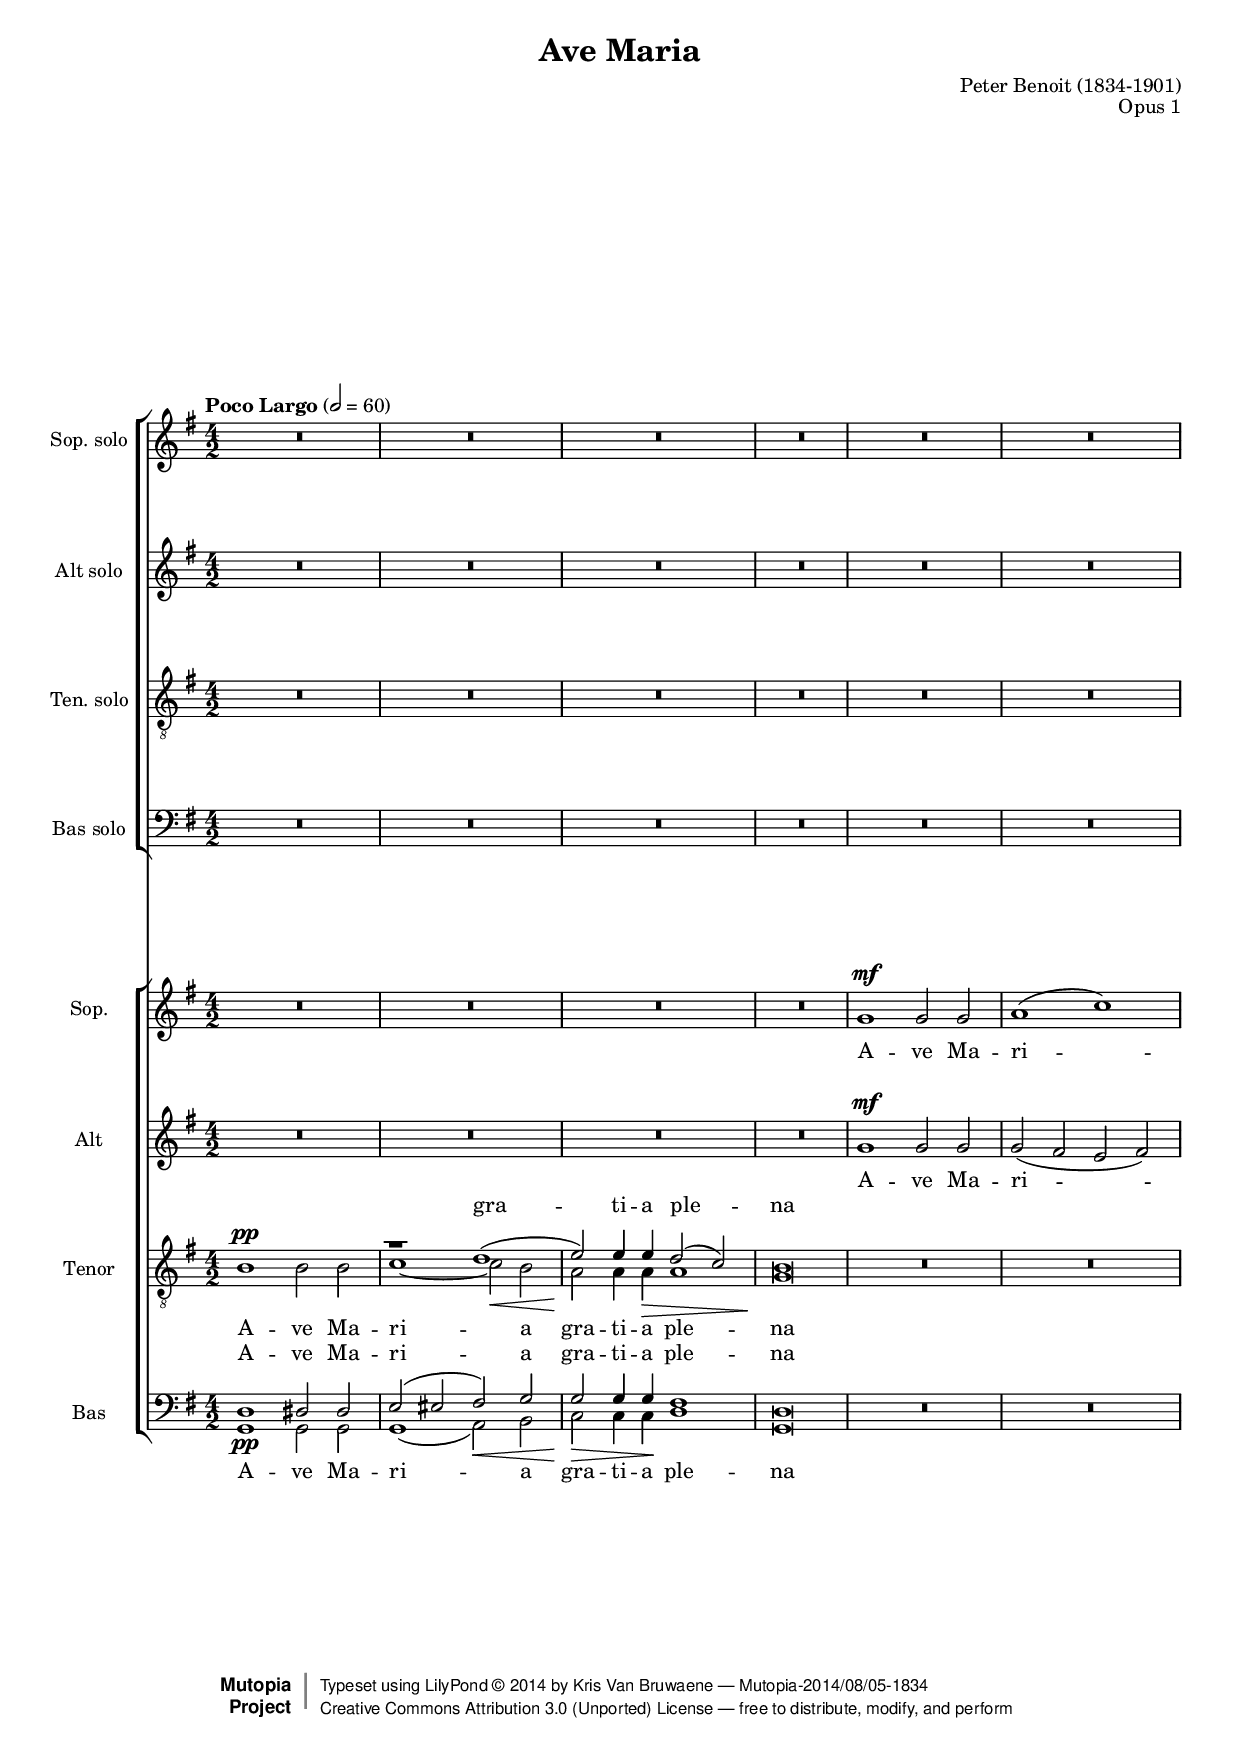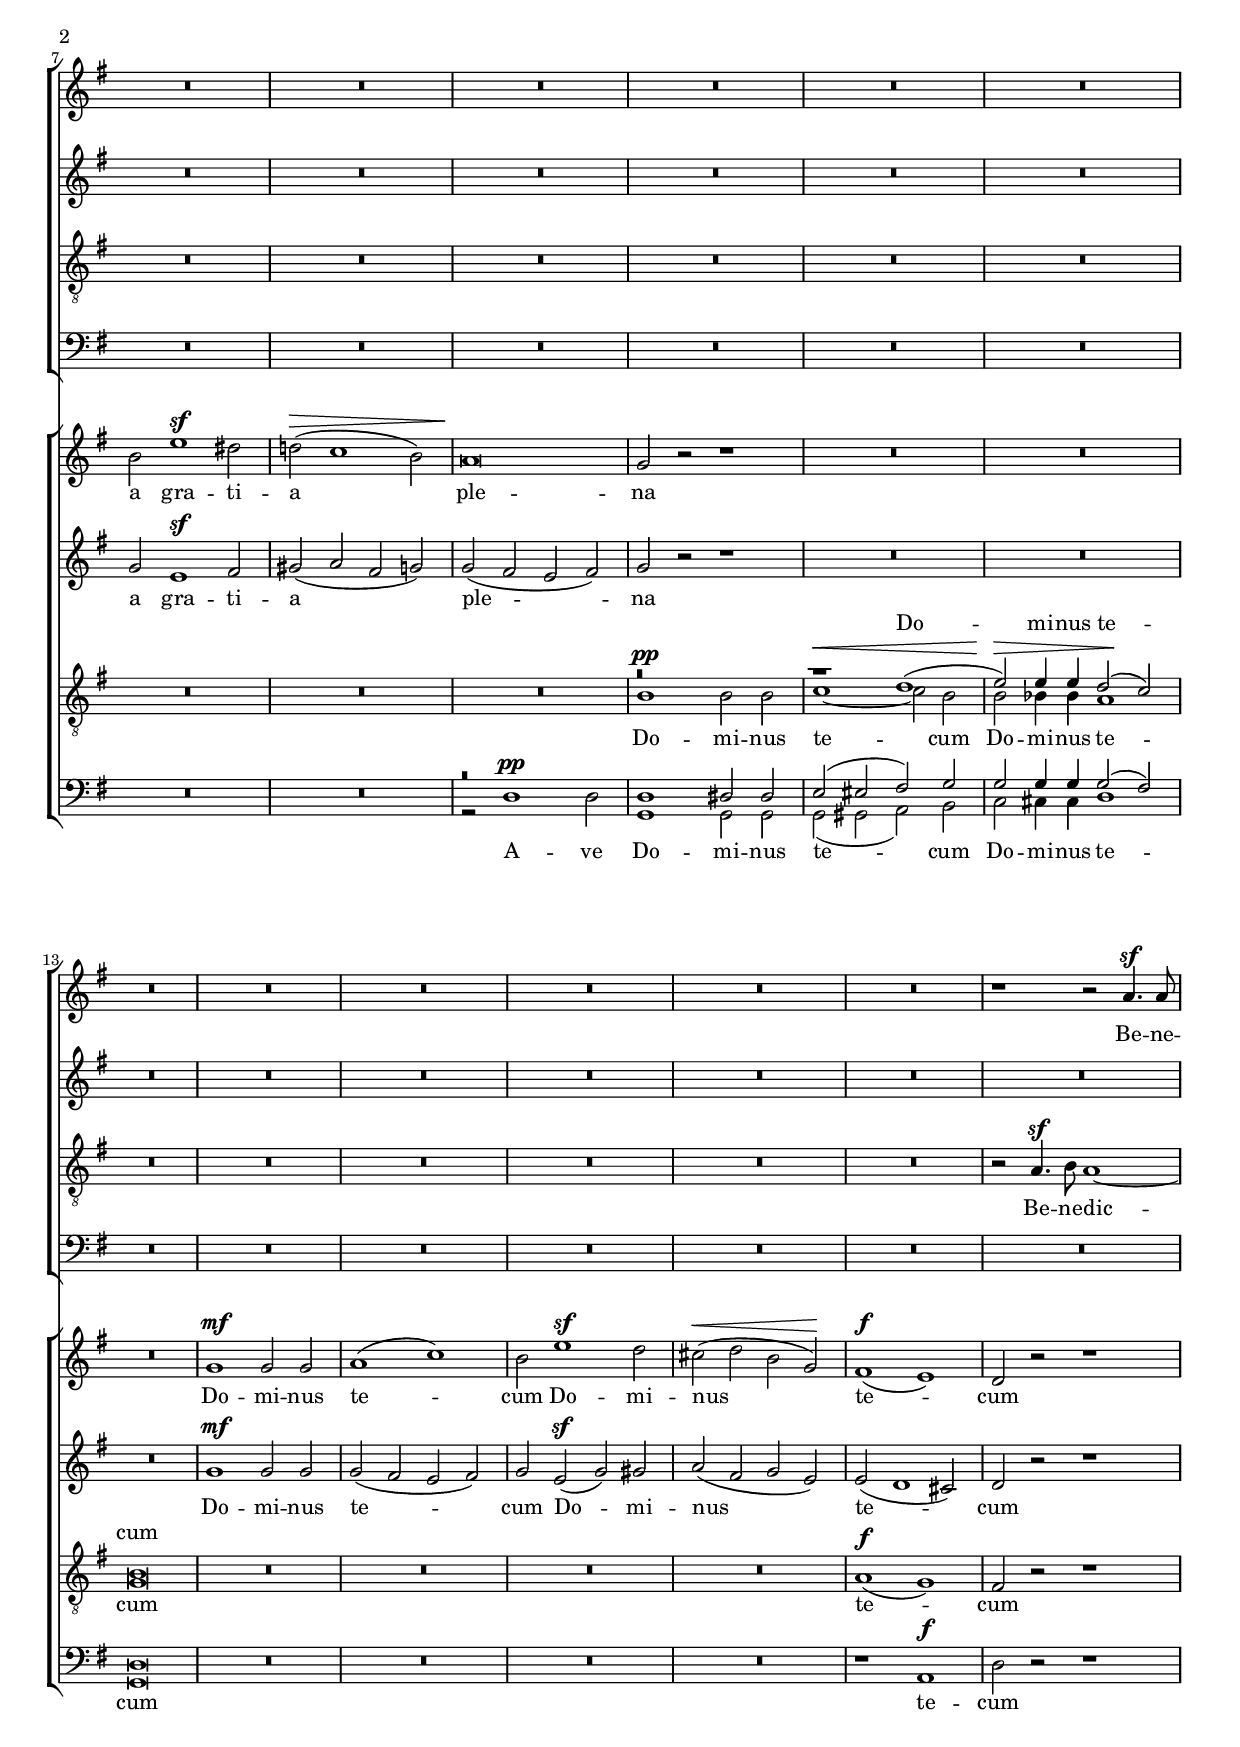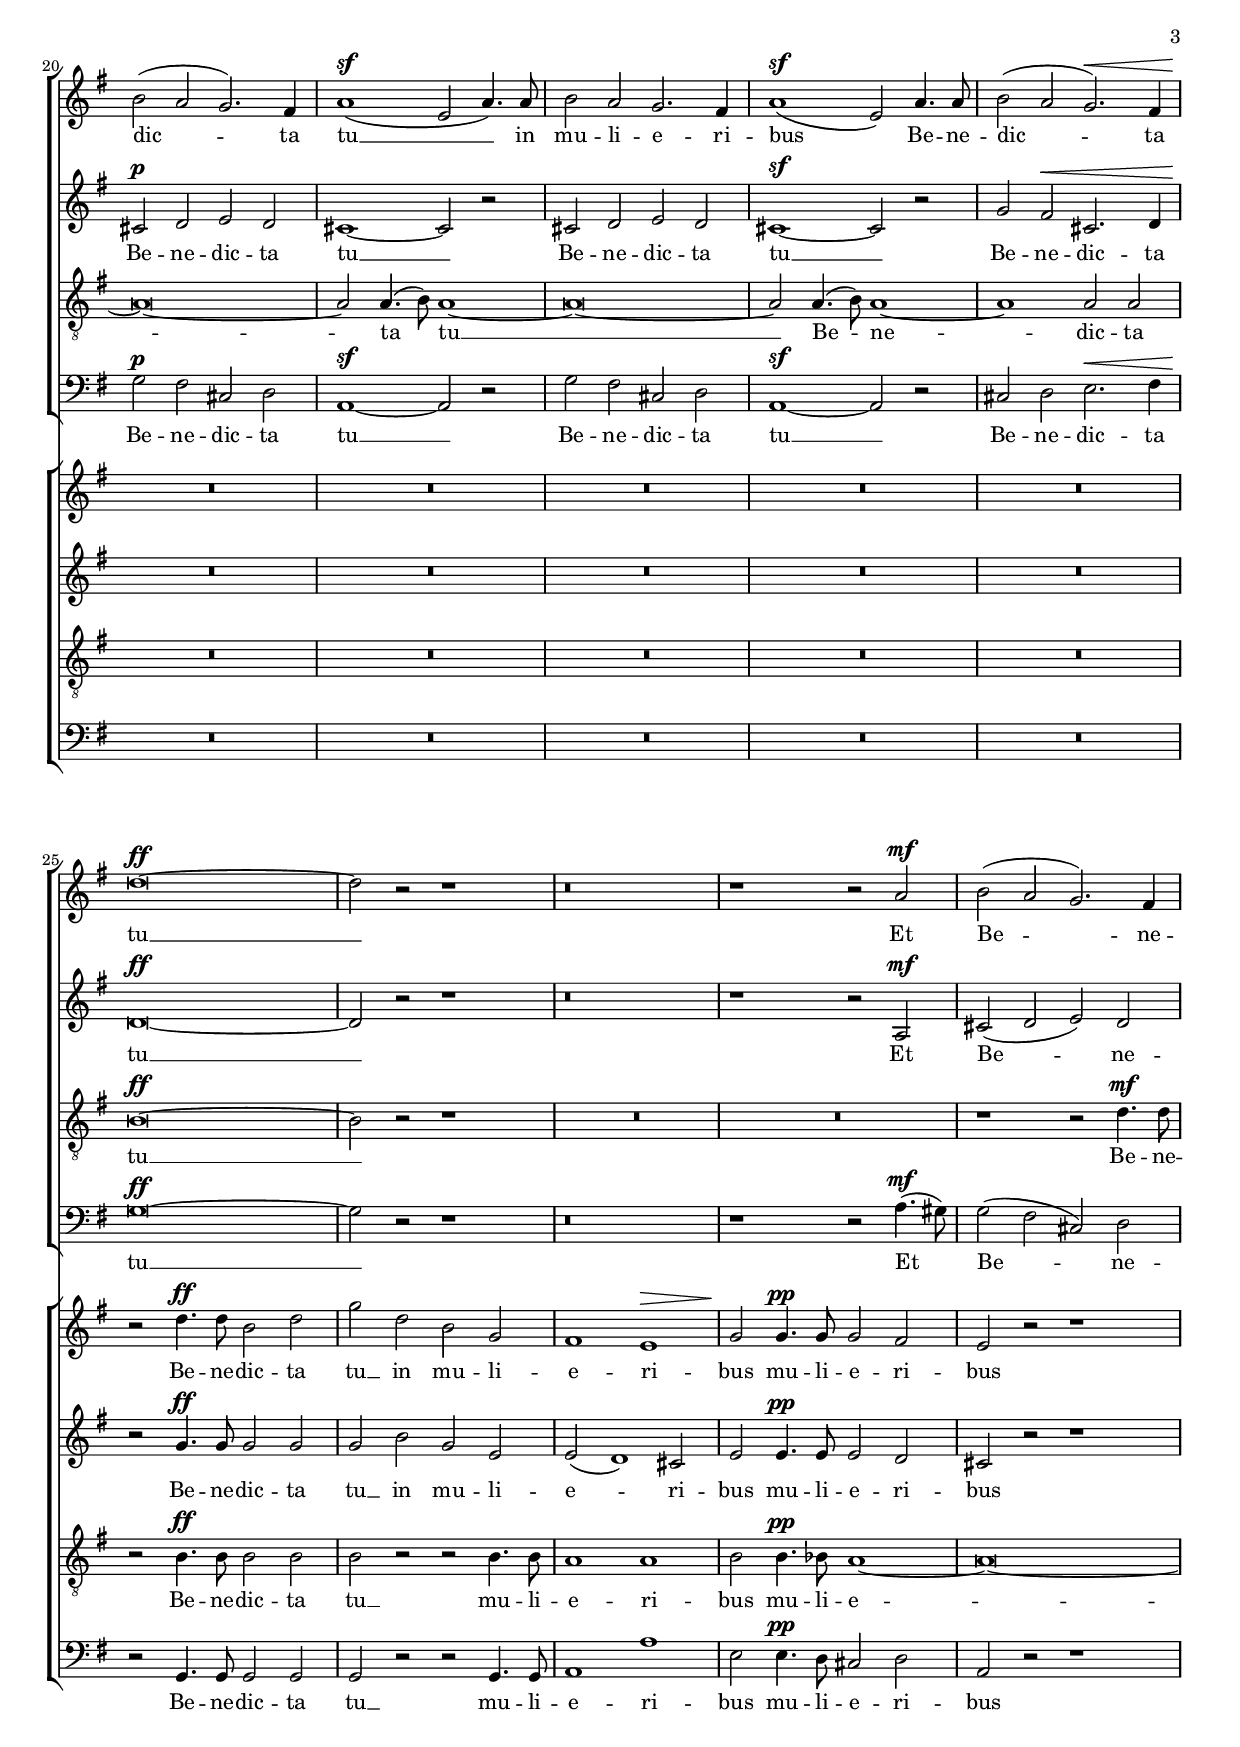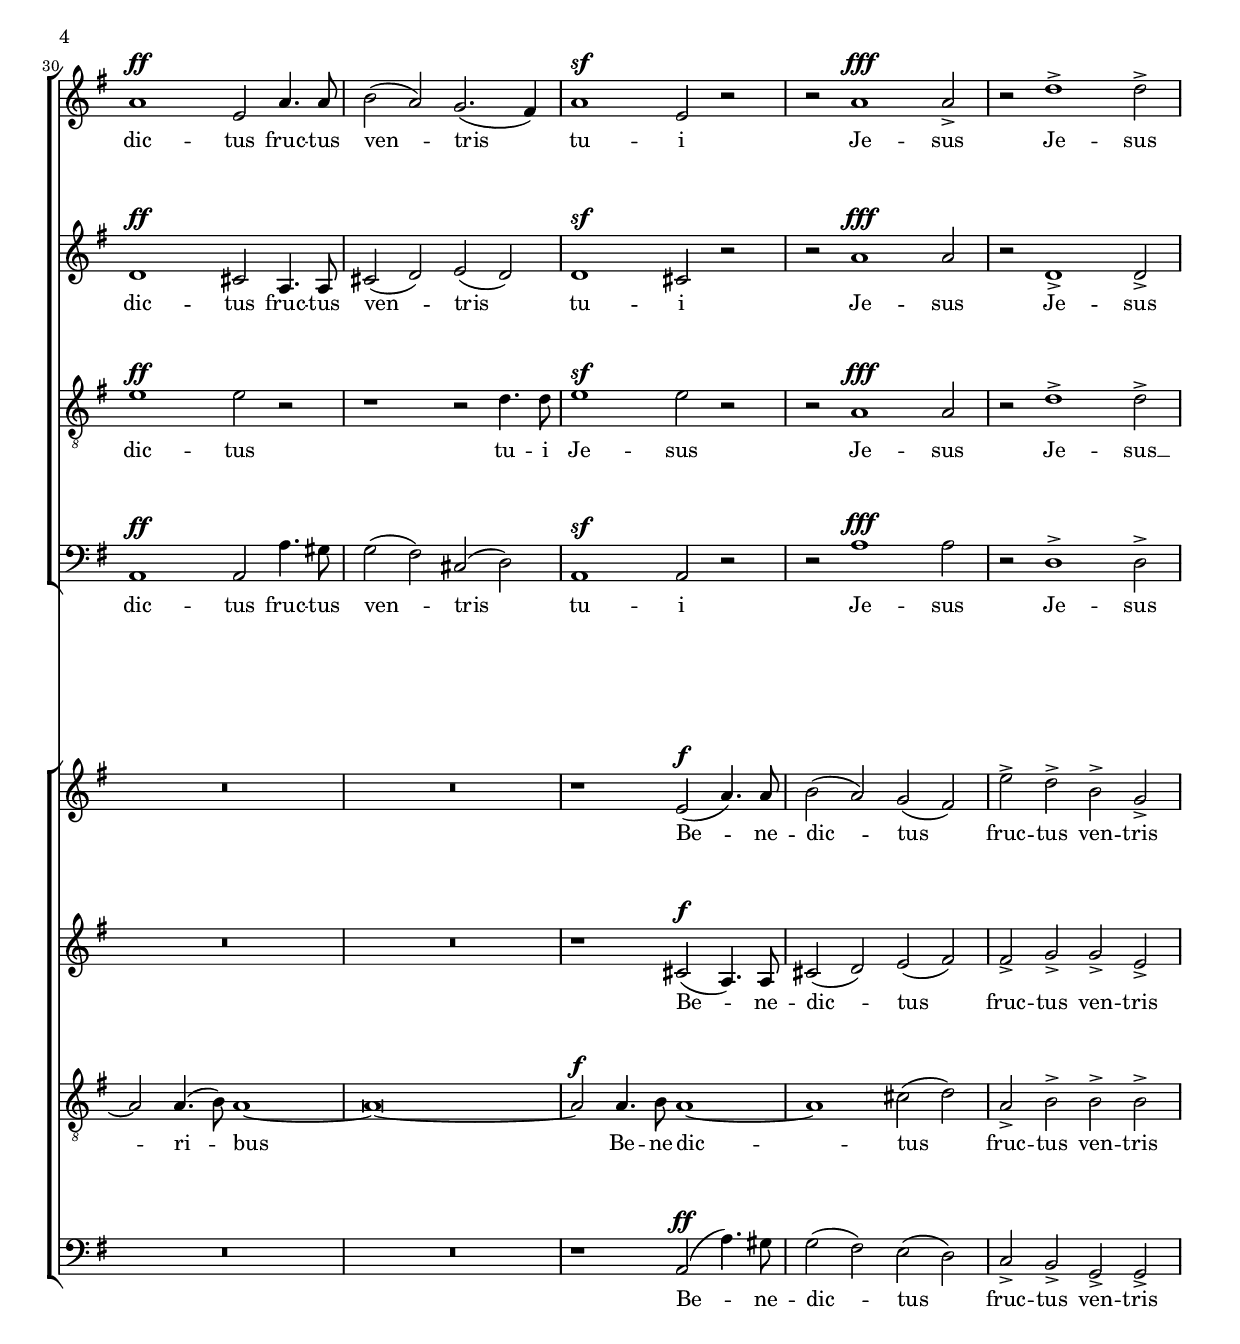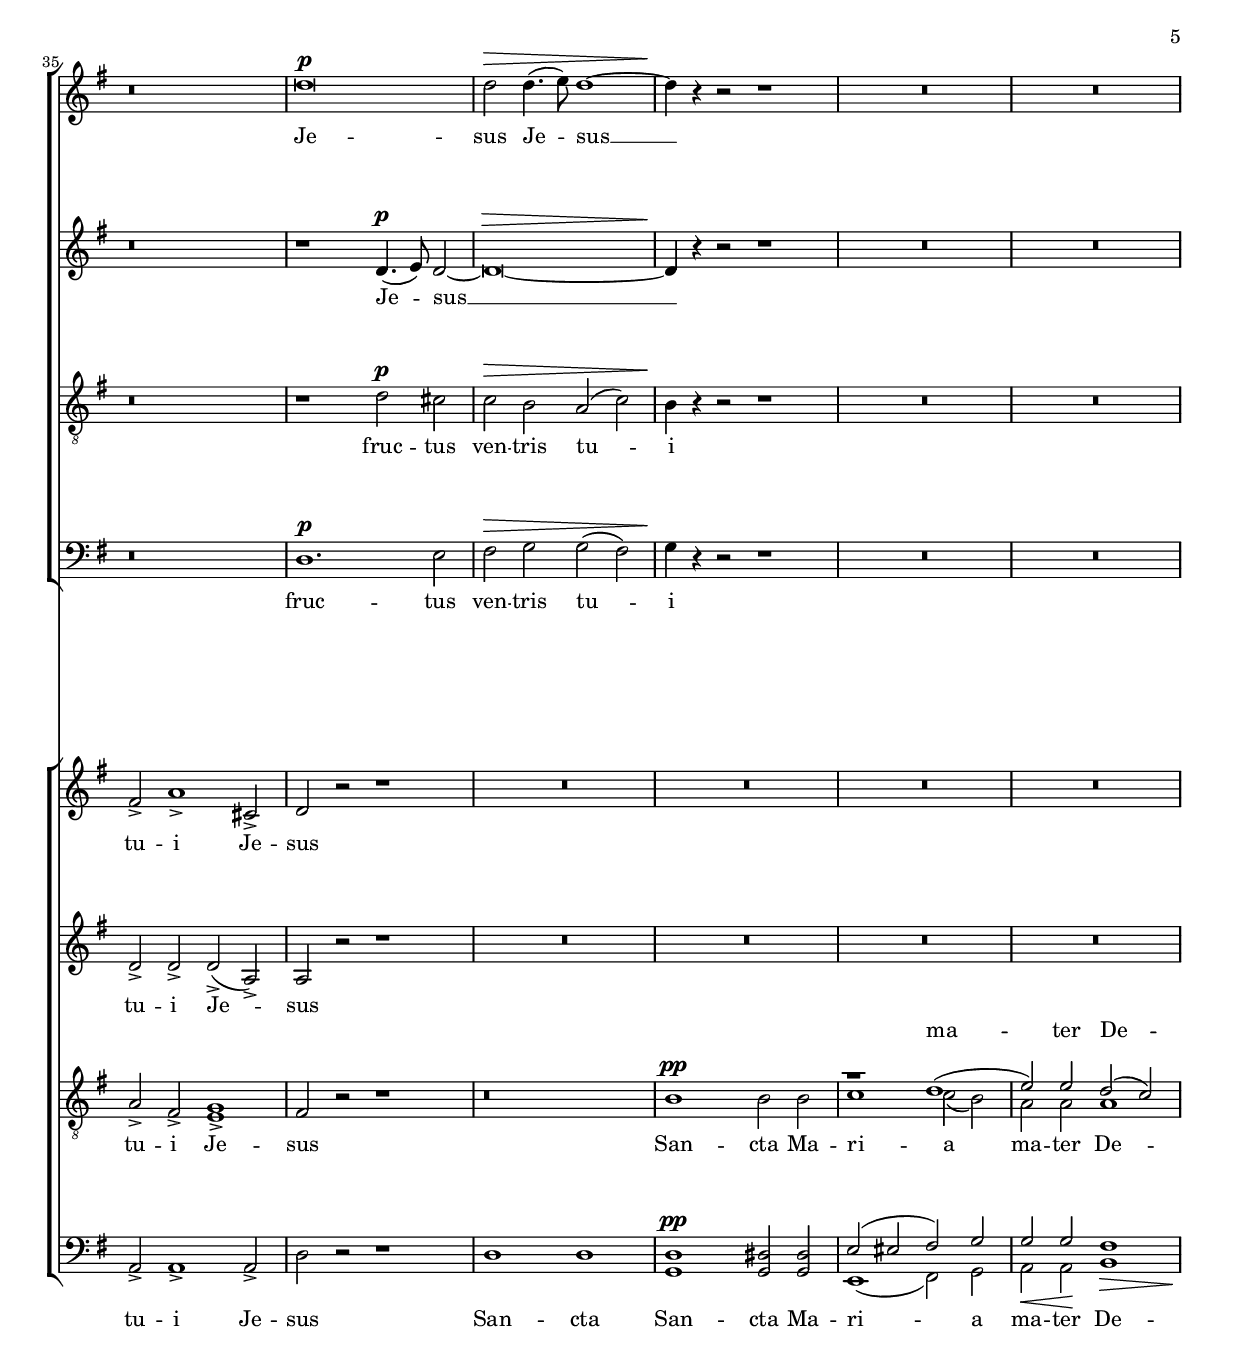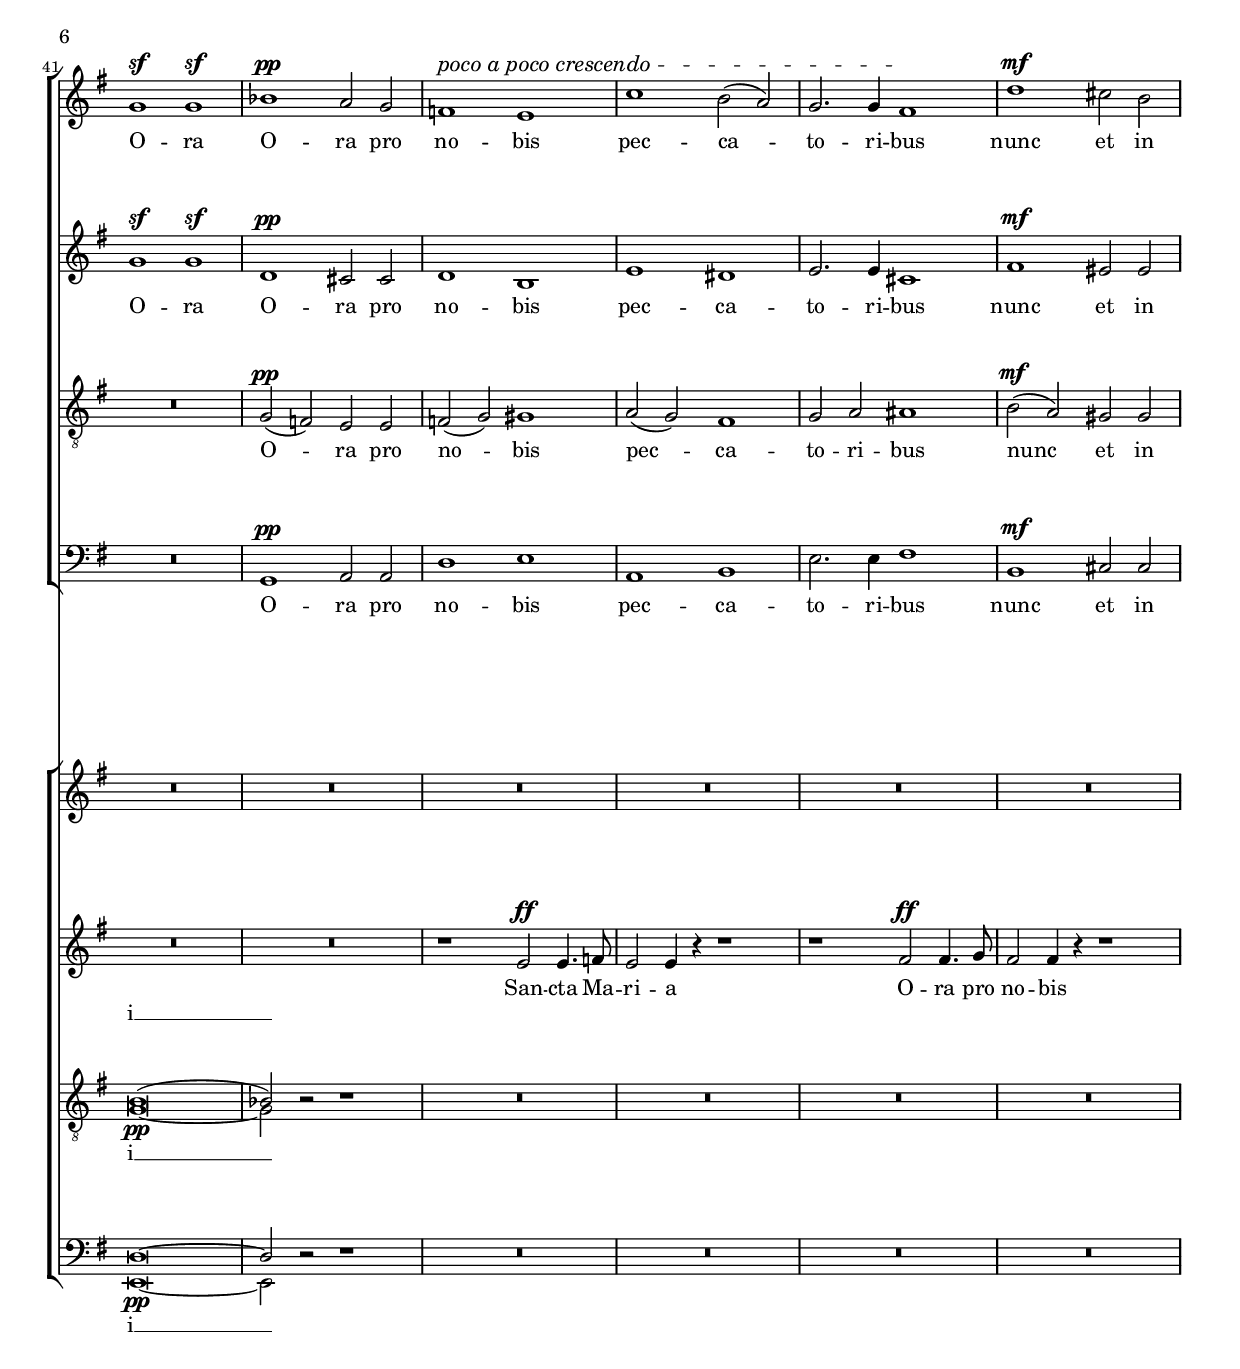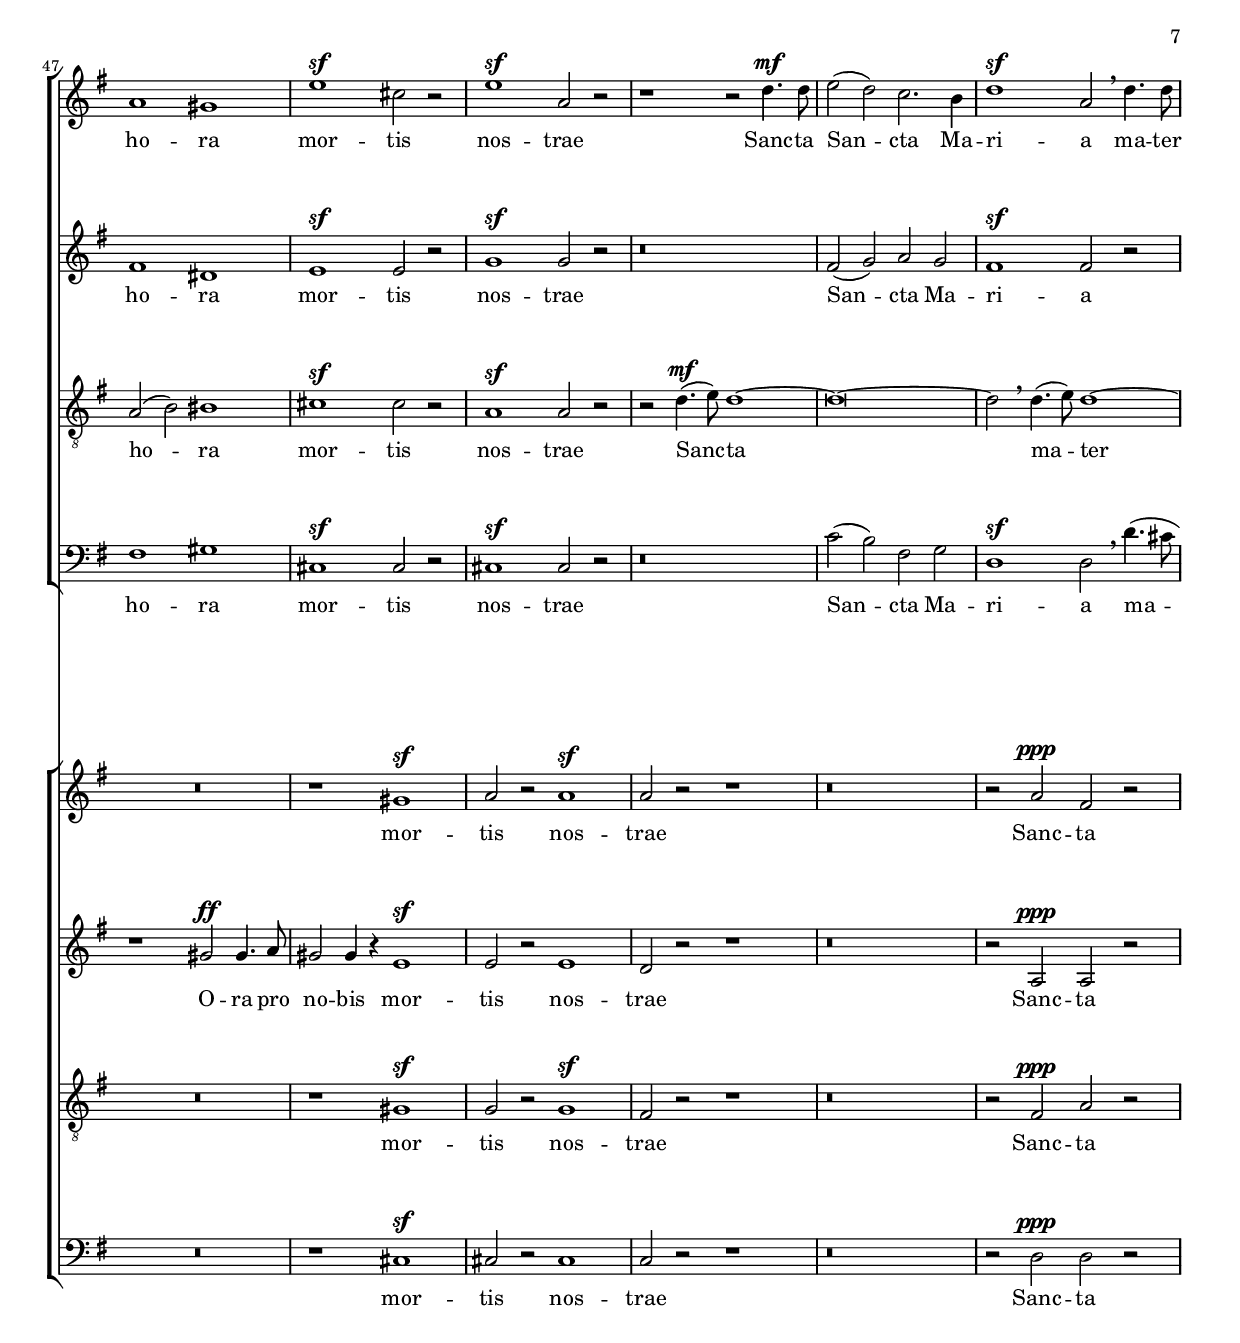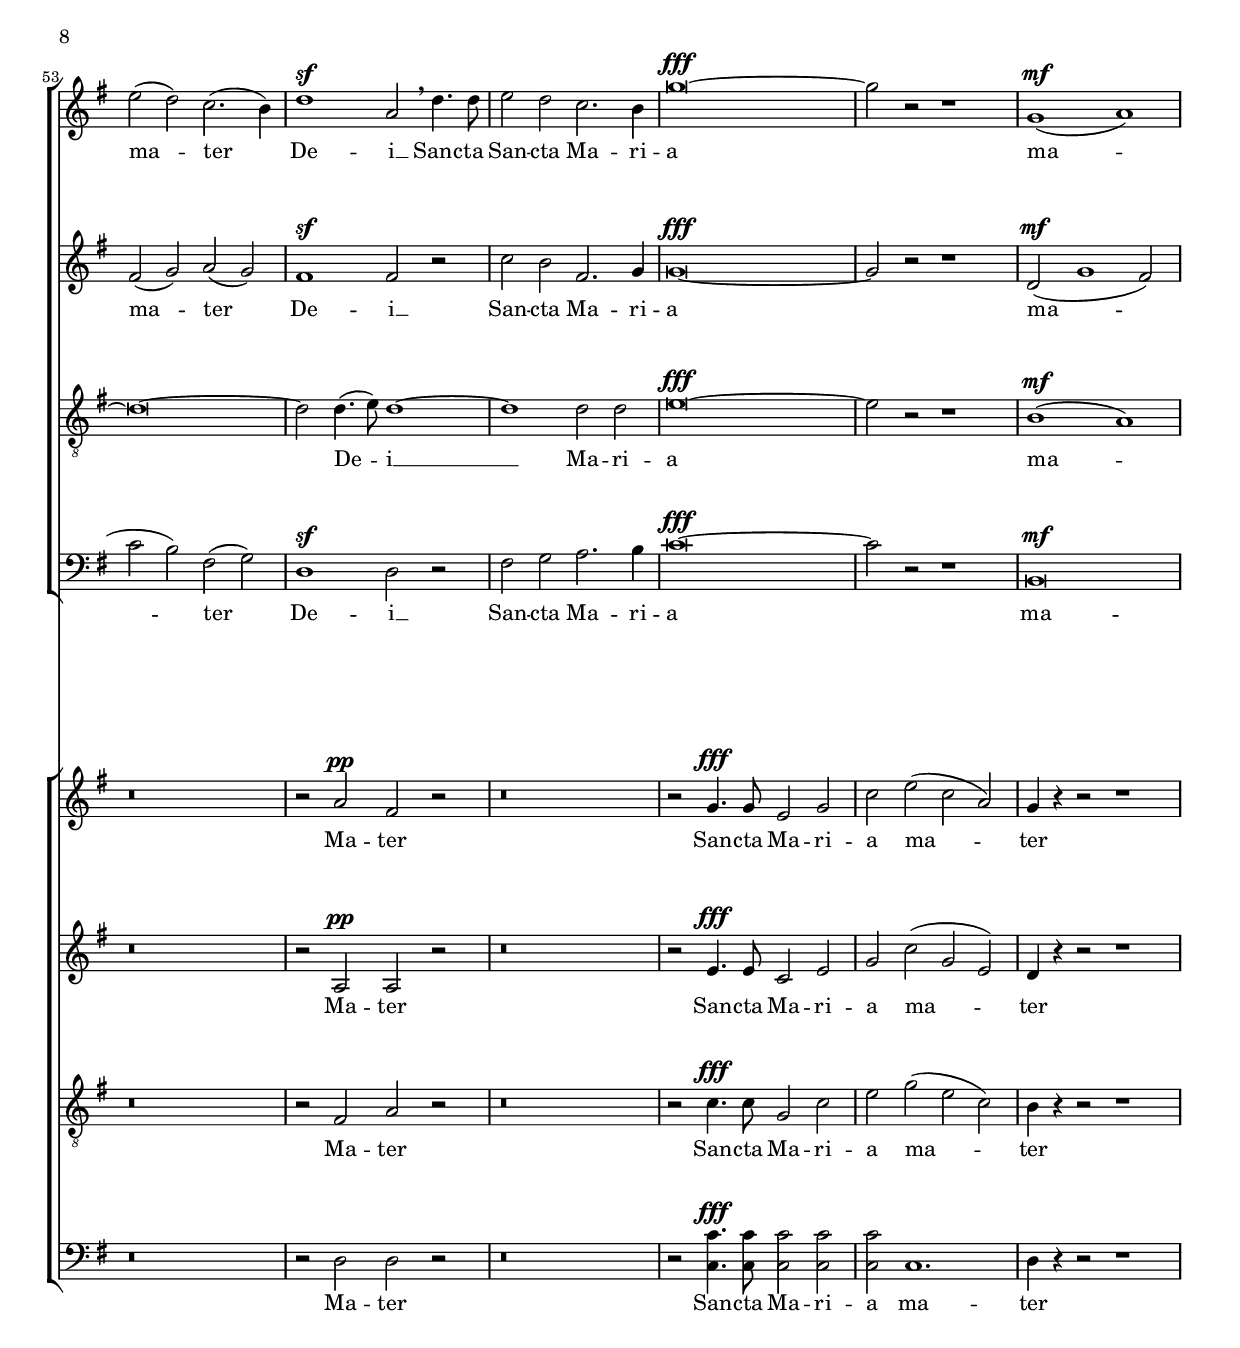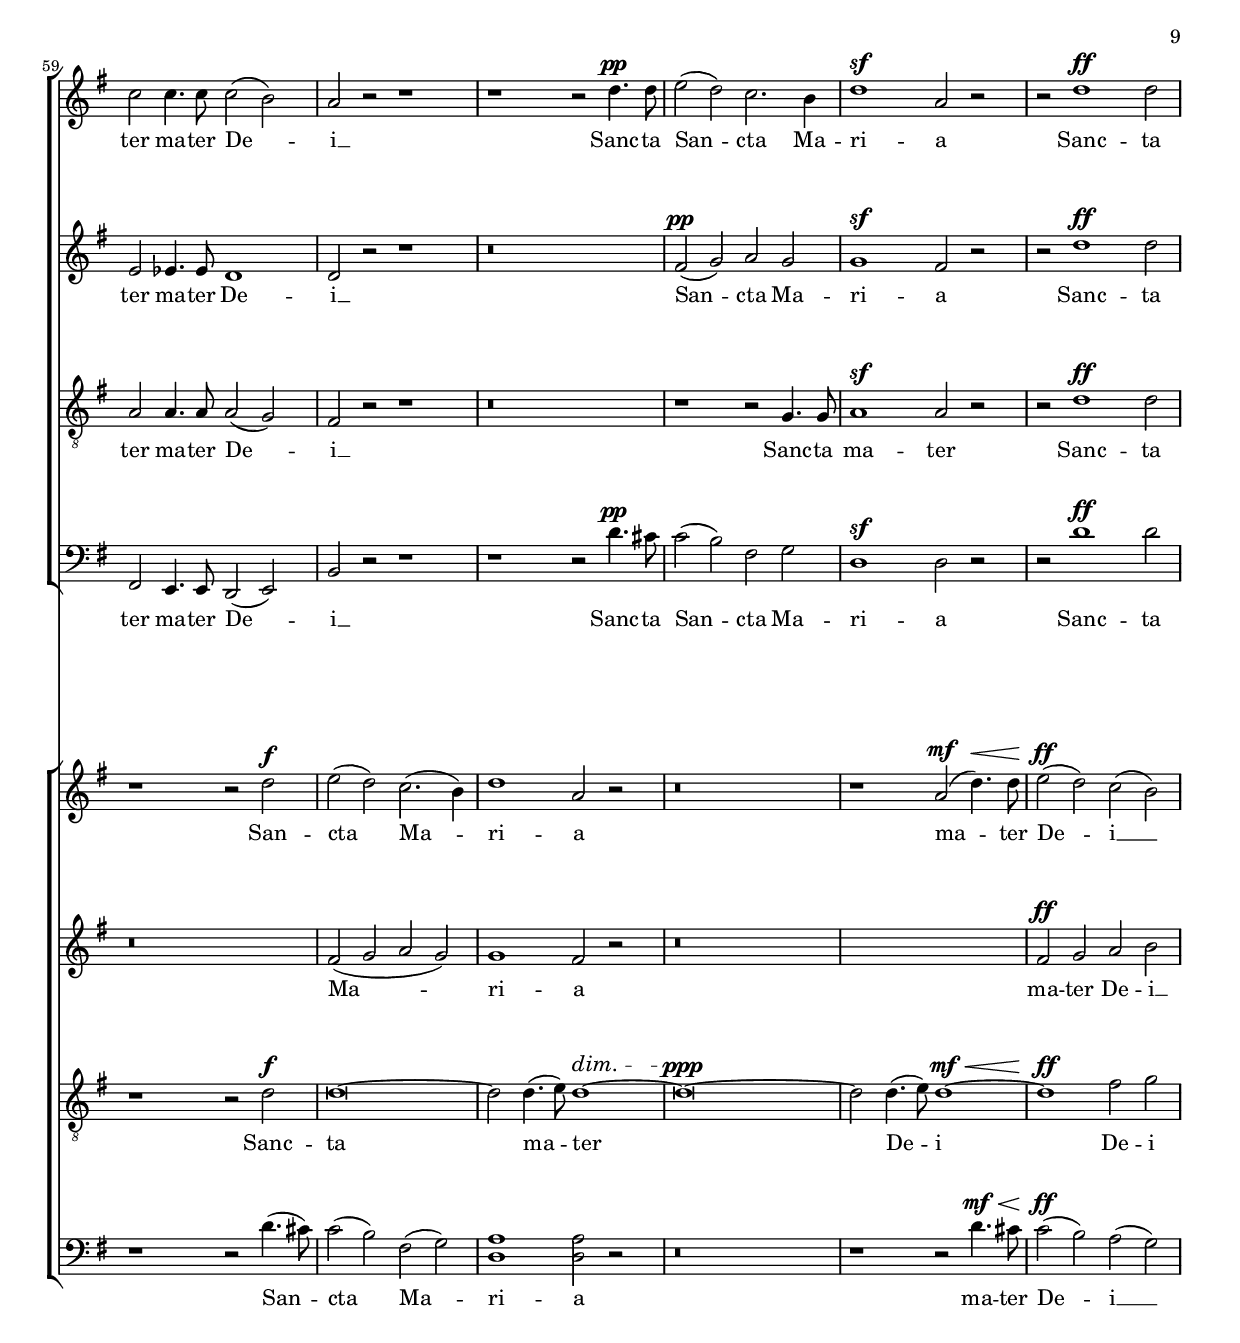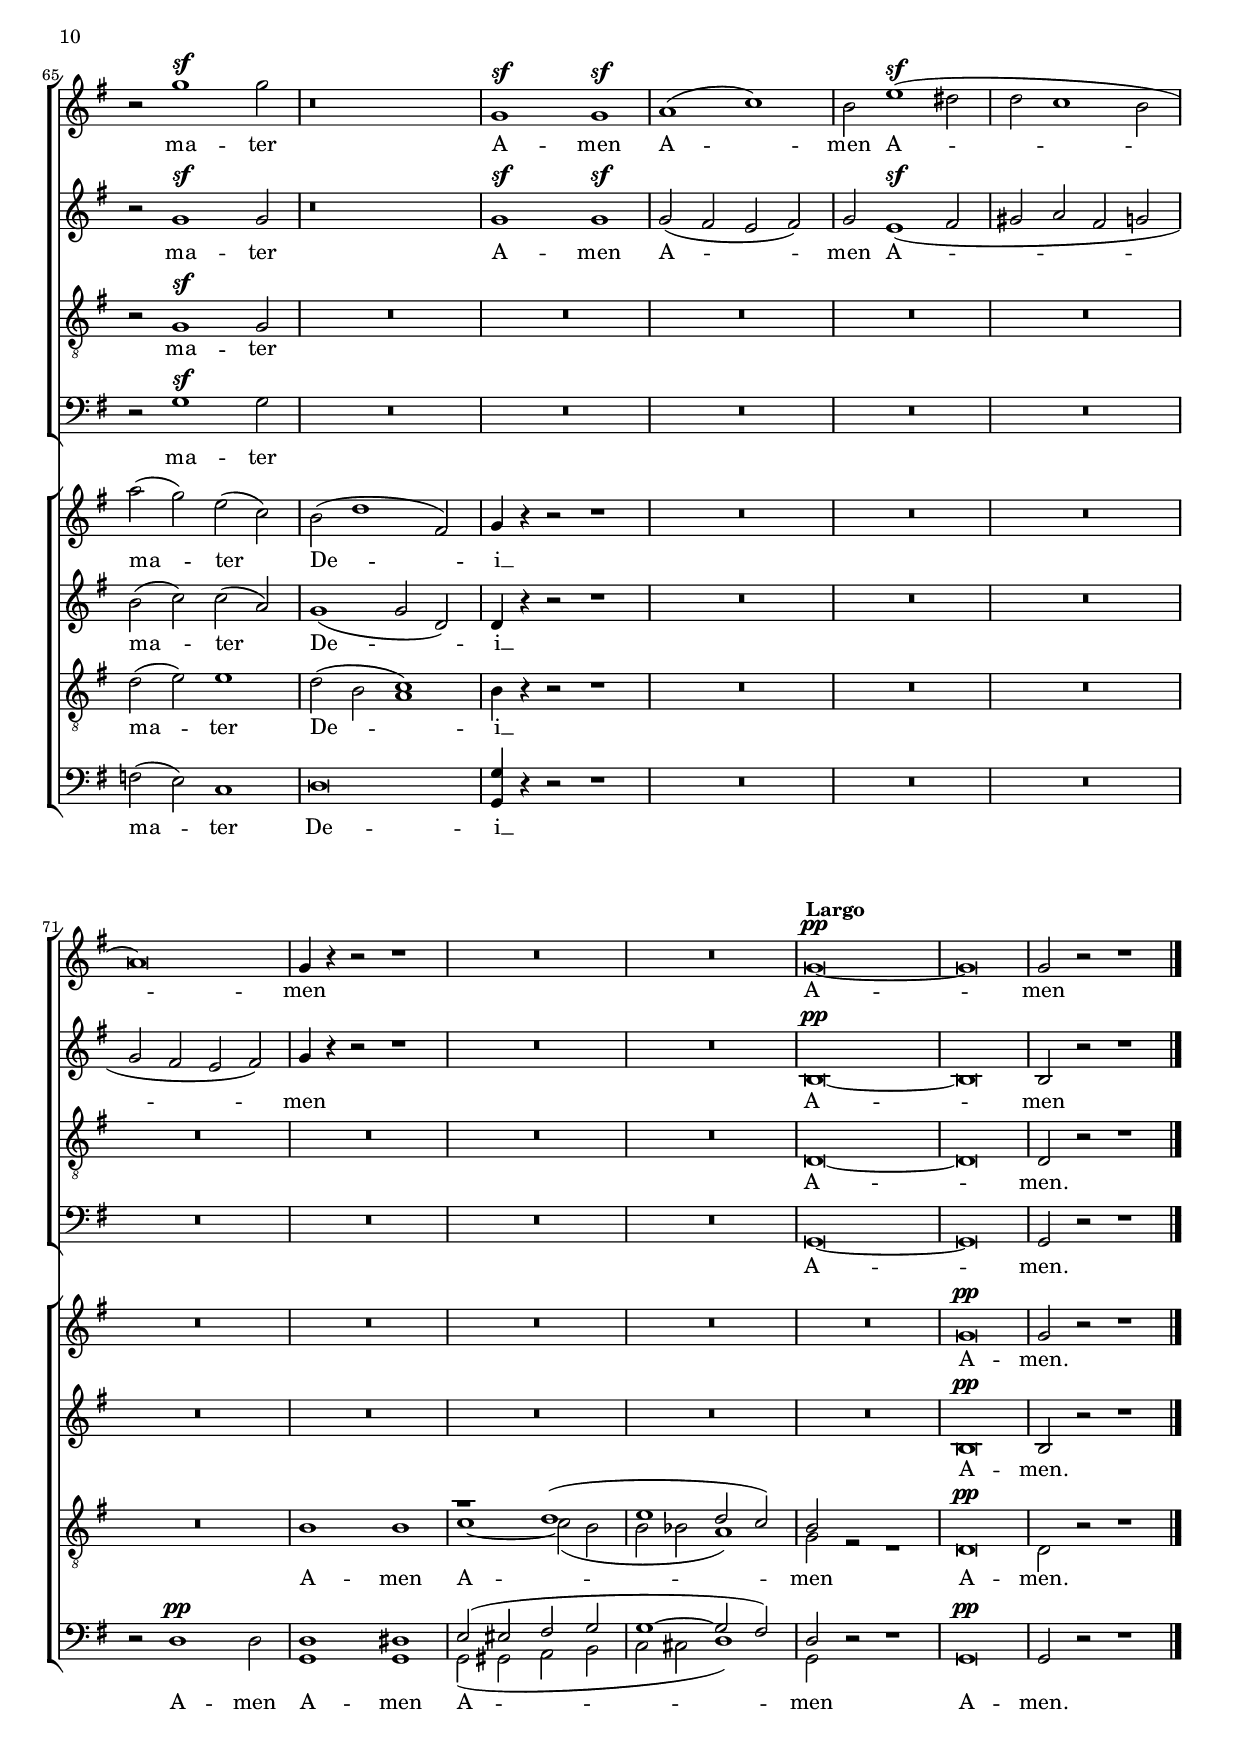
\version "2.18.2"

%----To Do:
%   (1) re-work voice assignment and instantiation to avoid MIDI channel overflow warnings, and possibly
%       also address the (de)crescendo warning

\header {
    title = "Ave Maria"
    composer = "Peter Benoit (1834-1901)"
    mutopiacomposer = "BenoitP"
    date = "1858"
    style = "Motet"
    opus = "Opus 1"
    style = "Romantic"
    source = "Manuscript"
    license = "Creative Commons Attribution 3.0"
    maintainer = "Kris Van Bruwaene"
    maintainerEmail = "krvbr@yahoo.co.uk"

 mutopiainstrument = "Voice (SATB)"
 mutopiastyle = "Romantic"
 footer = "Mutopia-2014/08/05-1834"
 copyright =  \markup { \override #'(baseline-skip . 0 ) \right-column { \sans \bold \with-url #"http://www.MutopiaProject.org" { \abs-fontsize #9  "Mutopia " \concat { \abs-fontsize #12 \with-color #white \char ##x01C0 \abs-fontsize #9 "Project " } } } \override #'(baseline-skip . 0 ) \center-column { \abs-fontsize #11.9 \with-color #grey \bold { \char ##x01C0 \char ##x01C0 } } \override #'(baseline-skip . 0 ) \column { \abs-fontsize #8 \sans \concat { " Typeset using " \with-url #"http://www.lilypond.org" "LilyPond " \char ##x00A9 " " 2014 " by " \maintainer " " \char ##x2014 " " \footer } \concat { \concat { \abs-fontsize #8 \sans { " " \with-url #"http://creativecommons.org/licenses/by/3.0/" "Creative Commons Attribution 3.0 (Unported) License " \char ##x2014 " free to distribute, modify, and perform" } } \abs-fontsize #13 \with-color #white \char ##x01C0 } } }
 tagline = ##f
}

#(set-global-staff-size 17)
%#(set-default-paper-size "letter")

%--------  definitions
crpoco =
#(make-music 'CrescendoEvent
'span-direction START
'span-type 'text
'span-text "poco a poco crescendo")

hidePP = \tweak #'stencil ##f \pp

global = {
  \tempo "Poco Largo" 2 = 60 
  \time 4/2
  \key g \major
}

sop_sol = \relative c'' {
R\breve*18-\hidePP
r1 r2 a4.\sf a8     | % 19
b2( a g2.) fis4     | % 20
a1(\sf e2 a4.) a8   | % 21
b2 a g2. fis4       | % 22
a1\sf( e2) a4. a8   | % 23
b2( a g2.)\< fis4   | % 24
d'\breve\!\ff ~     | % 25
d2 r r1             | % 26
r\breve             | % 27
r1 r2 a\mf          | % 28
b( a g2.) fis4      | % 29
a1\ff e2 a4. a8     | % 30
b2( a) g2.( fis4)   | % 31
a1\sf e2 r          | % 32
r2 a1\fff a2->      | % 33
r2 d1-> d2->        | % 34
r\breve             | % 35
d\breve\p           | % 36
d2\> d4.( e8) d1 ~  | % 37
d4\! r r2 r1        | % 38
R\breve*2           | % 39-40
g,1\sf g\sf         | % 41
bes1\pp a2 g        | % 42
f1\crpoco e \noBreak | % 43
c'1 b2( a) \noBreak | % 44
g2. g4 fis1\!       | % 45
d'1\mf cis2 b       | % 46
a1 gis              | % 47
e'1\sf cis2 r       | % 48
e1\sf a,2 r         | % 49
r1 r2 d4.\mf d8     | % 50
e2( d) c2. b4       | % 51
d1\sf a2 \breathe d4. d8 | % 52
e2( d) c2.( b4)     | % 53
d1\sf a2 \breathe d4. d8 | % 54
e2 d c2. b4         | % 55
g'\breve\fff ~      | % 56
g2 r r1             | % 57
g,1(\mf a)          | % 58
c2 c4. c8 c2( b)    | % 59
a2 r r1             | % 60
r1 r2 d4.\pp d8     | % 61
e2( d) c2. b4       | % 62
d1\sf a2 r          | % 63
r2 d1\ff d2         | % 64
r2 g1\sf g2         | % 65
r\breve             | % 66
g,1\sf g\sf         | % 67
a1( c)              | % 68
b2 e1(\sf dis2      | % 69
d2 c1 b2            | % 70
a\breve)            | % 71
g4 r r2 r1          | % 72
R\breve*2           | % 73-74
\tempo "Largo"
g\breve\pp ~        | % 75
g\breve	            | % 76
g2 r2 r1            | % 77
\bar"|."
}

alt_sol = \relative c' { 
R\breve*19
cis2\p d e d        | % 20
cis1 ~ cis2 r       | % 21
cis d e d           | % 22
cis1\sf ~ cis2 r    | % 23
g' fis\< cis2. d4   | % 24
d\breve\ff ~        | % 25
d2 r r1             | % 26
r\breve             | % 27
r1 r2 a\mf          | % 28
cis( d e) d         | % 29
d1\ff cis2 a4. a8   | % 30
cis2( d) e( d)      | % 31
d1\sf cis2 r        | % 32
r2 a'1\fff a2       | % 33
r2 d,1-> d2->       | % 34
r\breve             | % 35
r1 d4.(\p e8) d2 ~  | % 36
d\breve\> ~         | % 37
d4\! r r2 r1        | % 38
R\breve*2           | % 39-40
g1\sf g\sf          | % 41
d1\pp cis2 cis      | % 42
d1 b                | % 43
e1 dis              | % 44
e2. e4 cis1         | % 45
fis1\mf eis2 eis    | % 46
fis1 dis            | % 47
e1\sf e2 r          | % 48
g1\sf g2 r          | % 49
r\breve             | % 50
fis2( g) a g        | % 51
fis1\sf fis2 r      | % 52
fis2( g) a( g)      | % 53
fis1\sf fis2 r      | % 54
c'2 b fis2. g4      | % 55
g\breve\fff ~       | % 56
g2 r r1             | % 57
d2\mf( g1 fis2)     | % 58
e2 es4. es8 d1      | % 59
d2 r r1             | % 60
r\breve             | % 61
fis2(\pp g) a g     | % 62
g1\sf fis2 r        | % 63
r2 d'1\ff d2        | % 64
r2 g,1\sf g2        | % 65
r\breve             | % 66
g1\sf g\sf          | % 67
g2( fis e fis)      | % 68
g2 e1\sf( fis2      | % 69
gis a fis g         | % 70
g2 fis e fis)       | % 71
g4 r r2 r1          | % 72
R\breve*2           | % 73-74
b,\breve\pp ~       | % 75
b\breve             | % 76
b2 r r1             | % 77
}

ten_sol = \relative c' {
\clef "G_8"
R\breve*18
r2 a4.\sf b8 a1 ~   | % 19
a\breve ~           | % 20
a2 a4.( b8) a1 ~    | % 21
a\breve ~           | % 22
a2 a4.( b8) a1 ~    | % 23
a1 a2 a             | % 24
b\breve\ff ~        | % 25
b2 r r1             | % 26
R\breve*2           | % 27-28
r1 r2  d4.\mf d8    | % 29
e1\ff e2 r          | % 30
r1 r2 d4. d8        | % 31
e1\sf e2 r          | % 32
r2 a,1\fff a2       | % 33
r2 d1-> d2->        | % 34
r\breve             | % 35
r1 d2\p cis         | % 36
c\> b a( c)         | % 37
b4\! r r2 r1        | % 38
R\breve*3           | % 39-41
g2(\pp f) e e       | % 42
f2( g) gis1         | % 43
a2( g) fis1         | % 44
g2 a ais1           | % 45
b2(\mf a) gis gis   | % 46
a2( b) bis1         | % 47
cis1\sf cis2 r      | % 48
a1\sf a2 r          | % 49
r2 d4.(\mf e8) d1 ~ | % 50
d\breve ~           | % 51
d2 \breathe d4.( e8) d1 ~ | % 52
d\breve ~           | % 53
d2 d4.( e8) d1 ~    | % 54
d1 d2 d             | % 55
e\breve\fff ~       | % 56
e2 r r1             | % 57
b1(\mf a)           | % 58
a2 a4. a8 a2( g)    | % 59
fis2 r r1           | % 60
r\breve             | % 61
r1 r2 g4. g8        | % 62
a1\sf a2 r          | % 63
r2 d1\ff d2         | % 64
r2 g,1\sf g2        | % 65
R\breve*9           | % 66-74
d\breve ~           | % 75
d\breve             | % 76
d2 r2 r1            | % 77
}

bas_sol = \relative c' {
\clef F
R\breve*19
g2\p fis cis d      | % 20
a1\sf ~ a2 r        | % 21
g' fis cis d        | % 22
a1\sf ~ a2 r        | % 23
cis d e2.\< fis4    | % 24
g\breve\ff ~        | % 25
g2 r r1             | % 26
r\breve             | % 27
r1 r2 a4.(\mf gis8) | % 28
g2( fis cis) d      | % 29
a1\ff a2 a'4. gis8  | % 30
g2( fis) cis( d)    | % 31
a1\sf a2 r          | % 32
r2 a'1\fff a2       | % 33
r2 d,1-> d2->       | % 34
r\breve             | % 35
d1.\p e2            | % 36
fis\> g g( fis)     | % 37
g4\! r r2 r1        | % 38
R\breve*3           | % 39-41
g,1\pp a2 a         | % 42
d1 e                | % 43
a,1 b               | % 44
e2. e4 fis1         | % 45
b,1\mf cis2 cis     | % 46
fis1 gis            | % 47
cis,\sf cis2 r      | % 48
cis1\sf cis2 r      | % 49
r\breve             | % 50
c'2( b) fis g       | % 51
d1\sf d2 \breathe d'4.( cis8 | % 52
c2 b) fis( g)       | % 53
d1\sf d2 r          | % 54
fis2 g a2. b4       | % 55
c\breve\fff ~       | % 56
c2 r r1             | % 57
b,\breve\mf         | % 58
fis2 e4. e8 d2( e)  | % 59
b'2 r r1            | % 60
r1 r2 d'4.\pp cis8  | % 61
c2( b) fis g        | % 62
d1\sf d2 r          | % 63
r2 d'1\ff d2        | % 64
r2 g,1\sf g2        | % 65
R\breve*9           | % 66-74
g,\breve ~          | % 75
g\breve             | % 76
g2 r r1             | % 77
}

sop_tut = \relative c'' {
R\breve*4
g1\mf g2 g          | % 5
a1( c)              | % 6
b2 e1\sf dis2       | % 7
d!\> ( c1 b2 )      | % 8
a\breve\!           | % 9
g2 r2 r1            | % 10
R\breve*3           | % 11-13
g1\mf g2 g          | % 14
a1( c)              | % 15
b2 e1\sf d2         | % 16
cis(\< d b g)\!     | % 17
fis1\f( e)          | % 18
d2 r r1             | % 19
R\breve*5           | % 20-24
r2 d'4.\ff d8 b2 d  | % 25
g d b g             | % 26
fis1 e\>            | % 27
g2\! g4.\pp g8 g2 fis | % 28
e2 r r1             | % 29
R\breve*2           | % 30-31
r1 e2(\f a4.) a8    | % 32
b2( a) g( fis)      | % 33
e'2-> d-> b-> g->   | % 34
fis-> a1-> cis,2->  | % 35
d r r1              | % 36
R\breve*11          | % 37-47
r1 gis\sf           | % 48
a2 r a1\sf          | % 49
a2 r r1             | % 50
r\breve             | % 51
r2 a\ppp fis r      | % 52
r\breve             | % 53
r2 a\pp fis r       | % 54
r\breve             | % 55
r2 g4.\fff g8 e2 g  | % 56
c2 e( c a)          | % 57
g4 r r2 r1          | % 58
r1 r2 d'\f          | % 59
e2( d) c2.( b4)     | % 60
d1 a2 r             | % 61
r\breve             | % 62
r1 a2(\mf d4.)\< d8 | % 63
e2(\!\ff d) c( b)   | % 64
a'2( g) e( c)       | % 65
b2( d1 fis,2)       | % 66
g4 r r2 r1          | % 67
R\breve*8           | % 68-75
g\breve\pp          | % 76
g2 r r1             | % 77
}

alt_tut = \relative c'' {
R\breve*4
g1\mf g2 g          | % 5
g2( fis e fis)      | % 6
g e1\sf fis2        | % 7
gis( a fis g)       | % 8
g( fis e fis)       | % 9
g2 r r1             | % 10
R\breve*3           | % 11-13
g1\mf g2 g          | % 14
g( fis e  fis)      | % 15
g e\sf( g) gis      | % 16
a( fis g e)         | % 17
e( d1 cis2)         | % 18
d2 r r1             | % 19
R\breve*5           | % 20-24
r2 g4.\ff g8 g2 g   | % 25
g b g e             | % 26
e2( d1) cis2        | % 27
e2 e4.\pp e8 e2 d   | % 28
cis2 r r1           | % 29
R\breve*2           | % 30-31
r1 cis2(\f a4.) a8  | % 32
cis2( d) e( fis)    | % 33
fis2-> g-> g-> e->  | % 34
d-> d-> d(-> a)->   | % 35
a r r1              | % 36
R\breve*6           | % 37-42
r1 e'2\ff e4. f8    | % 43
e2 e4 r r1          | % 44
r1 fis2\ff fis4. g8 | % 45
fis2 fis4 r r1      | % 46
r1 gis2\ff gis4. a8 | % 47
gis2 gis4 r e1\sf   | % 48
e2 r e1             | % 49
d2 r r1             | % 50
r\breve             | % 51
r2 a\ppp a r        | % 52
r\breve             | % 53
r2 a\pp a r         | % 54
r\breve             | % 55
r2 e'4.\fff e8 c2 e | % 56
g2 c( g e)          | % 57
d4 r r2 r1          | % 58
r\breve             | % 59
fis2( g a g)        | % 60
g1 fis2 r           | % 61
r\breve*2           | % 62-63
fis2\ff g a b       | % 64
b2( c) c( a)        | % 65
g1( g2 d)           | % 66
d4 r r2 r1          | % 67
R\breve*8           | % 68-75
b\breve\pp          | % 76
b2 r r1             | % 77
}

tensplit = \relative c' {
s\breve             | % 1
\voiceOne
r1 d(-\hidePP\<     | % 2
e2)\! e4 e\> d2( c) | % 3
b\breve\! |         | % 4
\oneVoice
s\breve*5           | % 5-9
\voiceOne 
r\breve             | % 10
r1 d(               | % 11
e2) e4 e d2( c)     | % 12
b\breve             | % 13
\oneVoice
s\breve*25          | % 14-38
\voiceOne 
r1 d(               | % 39
e2) e d( c)         | % 40 
b\breve\pp(         | % 41
bes2) \oneVoice s2 s1 | % 42
s\breve*30          | % 43-74 
\voiceOne 
r1 d(               | % 73
e1 d2 c)            | % 74
b \oneVoice s2 s1   | % 75
}

ten_tut = \relative c' {
\clef "G_8"
b1\pp b2 b          | % 1
\voiceTwo 
c1 ~ c2 b           | % 2
a a4 a a1           | % 3
g\breve             | % 4
\oneVoice
R\breve*5           | % 5-9
\voiceTwo
b1\pp b2 b          | % 10
c1\< ~ c2 b         | % 11
b\!\> bes4 bes a1\! | % 12
g\breve             | % 13
\oneVoice
R\breve*4           | % 14-17
a1\f( g)            | % 18
fis2 r r1           | % 19
R\breve*5           | % 20-24
r2 b4.\ff b8 b2 b   | % 25
b r r b4. b8        | % 26
a1 a                | % 27
b2 b4.\pp bes8 a1 ~ | % 28
a\breve ~           | % 29
a2 a4.( b8) a1 ~    | % 30
a\breve ~           | % 31
a2\f a4. b8 a1 ~    | % 32
a1 cis2( d)         | % 33
a2-> b-> b-> b->    | % 34
a-> fis-> <g e>1->  | % 35
fis2 r r1           | % 36
r\breve             | % 37
b1\pp b2 b          | % 38
\voiceTwo c1 c2( b) | % 39
a2 a a1             | % 40
g\breve ~           | % 41
g2 \oneVoice r2 r1  | % 42
R\breve*5           | % 43-47
r1 gis\sf           | % 48
g2 r g1\sf          | % 49
fis2 r r1           | % 50
r\breve             | % 51
r2 fis\ppp a r      | % 52
r\breve             | % 53
r2 fis a r          | % 54
r\breve             | % 55
r2 c4.\fff c8 g2 c  | % 56
e2 g( e c)          | % 57
b4 r r2 r1          | % 58
r1 r2 d\f           | % 59
d\breve ~           | % 60
d2 d4.( e8) d1\dim ~ | % 61
d\breve\ppp ~       | % 62
d2 d4.( e8) d1\mf\< ~ | % 63
d1\ff\! fis2 g      | % 64
d2( e) e1           | % 65
d2( b <a c>1)       | % 66
b4 r r2 r1          | % 67
R\breve*4           | % 68-71
b1 b                | % 72
\voiceTwo 
c1 ~ c2( b          | % 73
b bes a1)           | % 74
g2 r2 r1            | % 75
d\breve\pp          | % 76
d2 \oneVoice r r1   | % 77 
}

bassplit = \relative c {
\clef F
\voiceOne 
d1\pp dis2 dis      | % 1
e( eis fis)\< g     | % 2
g\!\> g4 g\! fis1   | % 3
d\breve             | % 4
\oneVoice
s\breve*4           | % 5-8
\voiceOne
r\breve             | % 9
d1 dis2 dis         | % 10
e( eis fis) g       | % 11
g g4 g g2( fis)     | % 12
d\breve             | % 13
\oneVoice
s\breve*25          | % 14-38
\voiceOne 
e2( eis fis) g      | % 39
g\< g\! fis1\>      | % 40
d\breve\!\pp ~      | % 41
d2 \oneVoice s2 s1  | % 42
s\breve*29          | % 43-71
\voiceOne 
d1 dis              | % 72
e2( eis fis g       | % 73
g1 ~ g2 fis)          | % 74
d2 \oneVoice s2 s1  | % 75
s\breve*2           | % 76-77
}

bas_tut = \relative c' {
\clef F
\voiceTwo 
g,1 g2 g            | % 1
g1( a2) b           | % 2
c c4 c d1           | % 3
g,\breve            | % 4
\oneVoice
R\breve*4           | % 5-8
\voiceTwo
r2 d'1\pp d2        | % 9
g,1 g2 g            | % 10
g( gis a) b         | % 11
c cis4 cis d1       | % 12
g,\breve            | % 13
\oneVoice
R\breve*4           | % 14-17
r1 a\f d2 r r1      | % 18-19
R\breve*5           | % 20-24
r2 g,4. g8 g2 g     | % 25
g r r g4. g8        | % 26
a1 a'               | % 27
e2 e4.\pp d8 cis2 d | % 28
a r r1              | % 29
R\breve*2           | % 30-31
r1 a2(\ff a'4.) gis8 | % 32
g2( fis) e( d)      | % 33
c2-> b-> g-> g->    | % 34
a-> a1-> a2->       | % 35
d2 r r1             | % 36
d1 d                | % 37
<d g,>1\pp <dis g,>2 <dis g,>2 | % 38
\voiceTwo 
e,1( fis2) g        | % 39
a2 a b1             | % 40
e,\breve ~          | % 41
e2 \oneVoice r2 r1  | % 42
R\breve*5           | % 43-47
r1 cis'\sf          | % 48
cis2 r cis1         | % 49
c2 r r1             | % 50
r\breve             | % 51
r2 d\ppp d r        | % 52
r\breve             | % 53
r2 d d r            | % 54
r\breve             | % 55
r2 <c c'>4.\fff <c c'>8 <c c'>2 <c c'>2 | % 56
<c c'>2 c1.         | % 57
d4 r r2 r1          | % 58
r1 r2 d'4.( cis8)   | % 59
c2( b) fis( g)      | % 60
<a d,>1 <a d,>2 r   | % 61
r\breve             | % 62
r1 r2 d4.\mf\< cis8 | % 63
c2(\!\ff b) a( g)   | % 64
f2( e) c1           | % 65
d\breve             | % 66
<g g,>4 r r2 r1     | % 67
R\breve*3           | % 68-70
r2 d1\pp d2         | % 71
\voiceTwo 
g,1 g               | % 72
g2( gis a b         | % 73
c cis d1)           | % 74
g,2 \oneVoice r2 r1 | % 75
g\breve\pp          | % 76
g2 r r1             | % 77
}

ave = \lyricmode {
A -- ve Ma -- ri -- a gra -- ti -- a ple -- na
}

dominus = \lyricmode {
Do -- mi -- nus te -- cum
}

benedicta = \lyricmode {
Be -- ne -- dic -- ta tu __
}

mul = \lyricmode {
mu -- li -- e -- ri -- bus
}

benedictus = \lyricmode { 
Be -- ne  -- dic -- tus fruc -- tus  ven -- tris tu -- i Je -- sus
}

orapro = \lyricmode {
O -- ra pro no -- bis
}

sancta = \lyricmode {
San -- cta Ma -- ri -- a
}

mater = \lyricmode {
ma -- ter De -- i __
}

pecca = \lyricmode {
pec -- ca -- to -- ri -- bus nunc et in ho -- ra
}

mortis = \lyricmode {
mor -- tis nos -- trae
} 

sopsollyrics = \lyricmode {
\benedicta
in
\mul
\benedicta
Et
\benedictus
Je -- sus Je -- sus Je -- sus __
O -- ra
\orapro
\pecca
\mortis
Sanc -- ta
\sancta
ma -- ter
\mater
Sanc -- ta
\sancta
ma -- ter
\mater
Sanc -- ta
\sancta
Sanc -- ta
ma -- ter
A -- men A -- men A -- men A -- men
}

altsollyrics = \lyricmode {
\benedicta
\benedicta
\benedicta
Et
\benedictus
Je -- sus Je -- sus __
O -- ra
\orapro
\pecca
\mortis
\sancta
\mater
\sancta
ma -- ter
\mater
\sancta
Sanc -- ta
ma -- ter
A -- men A -- men A -- men A -- men
}

tensollyrics = \lyricmode {
\benedicta
\benedicta
Be -- ne -- dic -- tus tu -- i 
Je -- sus Je -- sus Je -- sus __
fruc -- tus ven -- tris tu -- i
\orapro
\pecca
\mortis
Sanc -- ta
\mater
Ma -- ri -- a
ma -- ter
\mater
Sanc -- ta
ma -- ter
Sanc -- ta
ma -- ter
A -- men.
}

bassollyrics = \lyricmode {
\benedicta
\benedicta
\benedicta
Et
\benedictus
Je -- sus
fruc -- tus ven -- tris tu -- i
\orapro
\pecca
\mortis
\sancta
\mater
\sancta
ma -- ter
\mater
Sanc -- ta
\sancta
Sanc -- ta
ma -- ter
A -- men.
}

soptuttekst = \lyricmode {
\ave
\dominus
\dominus
\benedicta
in
\mul
\mul
\benedictus
\mortis
Sanc -- ta
Ma -- ter
\sancta
ma -- ter
\sancta
\mater
\mater
A -- men.
}

alttuttekst = \lyricmode {
\ave
\dominus
\dominus
\benedicta
in
\mul
\mul
\benedictus
\sancta
\orapro
\orapro
\mortis
Sanc -- ta
Ma -- ter
\sancta
ma -- ter
Ma -- ri -- a
\mater
\mater
A -- men.
}

tensplittekst = \lyricmode {
gra -- ti -- a ple -- na
\dominus
\mater
}

tentuttekst = \lyricmode {
\ave
\dominus
\dominus
te -- cum
\benedicta
\mul
\mul
\benedictus
\sancta
\mater
\mortis
Sanc -- ta
Ma -- ter
\sancta
ma -- ter
Sanc -- ta
ma -- ter
De -- i
De -- i
\mater
A -- men
A -- men
A -- men.
}

bastuttekst = \lyricmode {
\ave
A -- ve
\dominus
\dominus
te -- cum
\benedicta
\mul
\mul
\benedictus
San -- cta
\sancta
\mater
\mortis
Sanc -- ta
Ma -- ter
\sancta
ma -- ter
\sancta
\mater
\mater
A -- men
A -- men
A -- men
A -- men.
}

\score {
        <<
		\new ChoirStaff {
			<<
			\new Staff = sopStaff { 
			    \set Staff.instrumentName = "Sop. solo" 
			    \set Staff.midiInstrument = "lead 6 (voice)"
			    \new Voice = sopSolVoice { 
				\global 
				\autoBeamOff \dynamicUp
				\sop_sol
			    } 
			}
            \new Lyrics = "sopsollyrics" \lyricsto sopSolVoice \sopsollyrics
			
			\new Staff = altStaff { 
			    \set Staff.instrumentName = "Alt solo"
			    \set Staff.midiInstrument = "voice oohs"
			    \new Voice = altSolVoice { 
				\global
				\autoBeamOff \dynamicUp
				\alt_sol
			    } 
			}
			\new Lyrics = "altsollyrics" \lyricsto altSolVoice \altsollyrics
		
			\new Staff = tenorStaff { 
			    \set Staff.instrumentName = "Ten. solo"
			    \set Staff.midiInstrument = "voice oohs"
			    \new Voice = tenSolVoice { 
				\global 
        			\autoBeamOff \dynamicUp
				\ten_sol
			    } 
			}
			\new Lyrics = "tensollyrics" \lyricsto tenSolVoice \tensollyrics
		
			\new Staff = bassStaff { 
			    \set Staff.instrumentName = "Bas solo"
			    \set Staff.midiInstrument = "voice oohs"
			    \new Voice = basSolVoice { 
				\global 
        			\autoBeamOff \dynamicUp
				\bas_sol
			    } 
			}
			\new Lyrics = "bassollyrics" \lyricsto basSolVoice \bassollyrics
			>>
        }
		\new ChoirStaff {
			<<
			\new Staff = sopStaff { 
			    \set Staff.instrumentName = "Sop." 
			    \set Staff.midiInstrument = "voice oohs"
				<<
				\new Voice = sopVoice { \global \dynamicUp \sop_tut } 
				>>
			}
			\new Lyrics = sopranos { s1 }
			
			\new Staff = altStaff { 
			    \set Staff.instrumentName = "Alt"
			    \set Staff.midiInstrument = "voice oohs"
				<<
			    \new Voice = altVoice { \global \dynamicUp \alt_tut } 
				>>
			}
			\new Lyrics = altos { s1 }

			\new Lyrics = tenorsSplit { s1 }
			\new Staff = tenStaff { 
			    \set Staff.instrumentName = "Tenor"
			    \set Staff.midiInstrument = "voice oohs"
				<<
				\new Voice = tenSplitpart { \global \tensplit } 
			    \new Voice = tenVoice { \global \dynamicUp \ten_tut } 
				>>
			}
			\new Lyrics = tenors { s1 }
			
			\new Lyrics = bassSplit { s1 }
			\new Staff = basStaff { 
			    \set Staff.instrumentName = "Bas"
			    \set Staff.midiInstrument = "voice oohs"
				<<
				\new Voice = basSplitpart { \global \bassplit } 
			    \new Voice = basVoice { \global \dynamicUp \bas_tut } 
				>>
			}
			\new Lyrics = basses { s1 }

			\context Lyrics = sopranos \lyricsto sopVoice \soptuttekst
			\context Lyrics = altos \lyricsto altVoice \alttuttekst
			\context Lyrics = tenorsSplit \lyricsto tenSplitpart { \tensplittekst }
			\context Lyrics = tenors \lyricsto tenVoice \tentuttekst
			\context Lyrics = bassSplit \lyricsto basSplitpart { \ave }
			\context Lyrics = basses \lyricsto basVoice \bastuttekst
			>>
		}
  >>    
  \layout {
    \context {
%      \RemoveEmptyStaffContext
%      \override RemoveEmptyVerticalGroup.remove-first = ##f
    }
  }
  \midi {
  }
}
